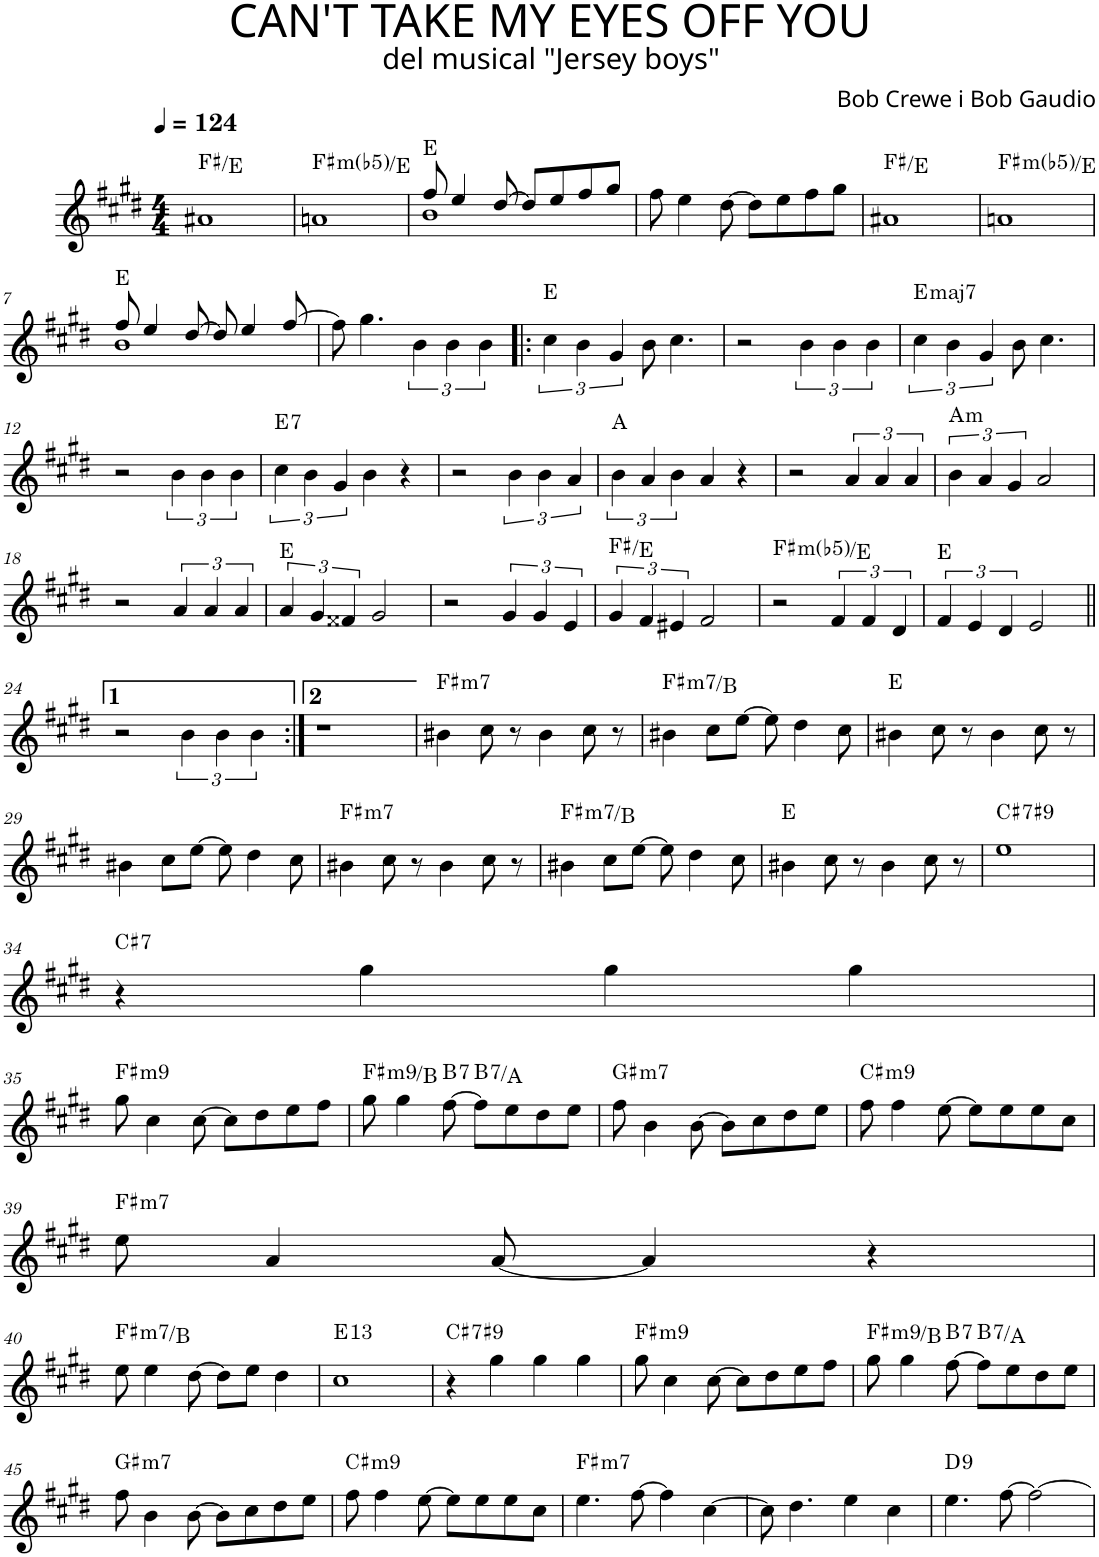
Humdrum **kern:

**kern	**harte
*part1	*part1
*staff1	*
*I"P1	*
*clefG2	*
*k[f#c#g#d#]	*
*E:	*
*M4/4	*
*MM124	*
=1	=1
1a#X	F#:maj/b7
=2	=2
!	!LO:H:kt=m
1an	F#:(b3,b5)/b7
=3	=3
*^	*
8ff#/	1b	E:maj
4ee/	.	.
[>8dd#/	.	.
8dd#/L]	.	.
8ee/	.	.
8ff#/	.	.
8gg#/J	.	.
*v	*v	*
=4	=4
8ff#\	.
4ee\	.
[>8dd#\	.
8dd#\L]	.
8ee\	.
8ff#\	.
8gg#\J	.
=5	=5
1a#X	F#:maj/b7
=6	=6
!	!LO:H:kt=m
1an	F#:(b3,b5)/b7
!!LO:LB:g=z
=7	=7
*^	*
8ff#/	1b	E:maj
4ee/	.	.
[>8dd#/	.	.
8dd#/]	.	.
4ee/	.	.
[>8ff#/	.	.
*v	*v	*
=8	=8
8ff#\]	.
4.gg#\	.
6b\	.
6b\	.
6b\	.
=9!|:	=9!|:
6cc#\	E:maj
6b\	.
6g#/	.
8b\	.
4.cc#\	.
=10	=10
2r	.
6b\	.
6b\	.
6b\	.
=11	=11
!	!LO:H:kt=maj7
6cc#\	E:maj7
6b\	.
6g#/	.
8b\	.
4.cc#\	.
!!LO:LB:g=z
=12	=12
2r	.
6b\	.
6b\	.
6b\	.
=13	=13
!	!LO:H:kt=7
6cc#\	E:7
6b\	.
6g#/	.
4b\	.
4r	.
=14	=14
2r	.
6b\	.
6b\	.
6a/	.
=15	=15
6b\	A:maj
6a/	.
6b\	.
4a/	.
4r	.
=16	=16
2r	.
6a/	.
6a/	.
6a/	.
=17	=17
!	!LO:H:kt=m
6b\	A:min
6a/	.
6g#/	.
2a/	.
!!LO:LB:g=z
=18	=18
2r	.
6a/	.
6a/	.
6a/	.
=19	=19
6a/	E:maj
6g#/	.
6f##X/	.
2g#/	.
=20	=20
2r	.
6g#/	.
6g#/	.
6e/	.
=21	=21
6g#/	F#:maj/b7
6f#/	.
6e#X/	.
2f#/	.
=22	=22
!	!LO:H:kt=m
2r	F#:(b3,b5)/b7
6f#/	.
6f#/	.
6d#/	.
=23	=23
6f#/	E:maj
6e/	.
6d#/	.
2e/	.
!!LO:LB:g=z
=24||	=24||
2r	.
6b\	.
6b\	.
6b\	.
=25:|!	=25:|!
1r	.
=26	=26
!	!LO:H:kt=m7
4b#X\	F#:min7
8cc#\	.
8r	.
4b#\	.
8cc#\	.
8r	.
=27	=27
!	!LO:H:kt=m7
4b#X\	F#:min7/4
8cc#\L	.
[>8ee\J	.
8ee\]	.
4dd#\	.
8cc#\	.
=28	=28
4b#X\	E:maj
8cc#\	.
8r	.
4b#\	.
8cc#\	.
8r	.
!!LO:LB:g=z
=29	=29
4b#X\	.
8cc#\L	.
[>8ee\J	.
8ee\]	.
4dd#\	.
8cc#\	.
=30	=30
!	!LO:H:kt=m7
4b#X\	F#:min7
8cc#\	.
8r	.
4b#\	.
8cc#\	.
8r	.
=31	=31
!	!LO:H:kt=m7
4b#X\	F#:min7/4
8cc#\L	.
[>8ee\J	.
8ee\]	.
4dd#\	.
8cc#\	.
=32	=32
4b#X\	E:maj
8cc#\	.
8r	.
4b#\	.
8cc#\	.
8r	.
=33	=33
!	!LO:H:kt=7
1ee	C#:7(#9)
!!LO:LB:g=z
=34	=34
!	!LO:H:kt=7
4r	C#:7
4gg#\	.
4gg#\	.
4gg#\	.
!!LO:LB:g=z
=35	=35
!	!LO:H:kt=m9
8gg#\	F#:min9
4cc#\	.
[>8cc#\	.
8cc#\L]	.
8dd#\	.
8ee\	.
8ff#\J	.
=36	=36
!	!LO:H:kt=m9
8gg#\	F#:min9/4
4gg#\	.
!	!LO:H:kt=7
[>8ff#\	B:7
!	!LO:H:kt=7
8ff#\L]	B:7/b7
8ee\	.
8dd#\	.
8ee\J	.
=37	=37
!	!LO:H:kt=m7
8ff#\	G#:min7
4b\	.
[>8b\	.
8b\L]	.
8cc#\	.
8dd#\	.
8ee\J	.
=38	=38
!	!LO:H:kt=m9
8ff#\	C#:min9
4ff#\	.
[>8ee\	.
8ee\L]	.
8ee\	.
8ee\	.
8cc#\J	.
!!LO:LB:g=z
=39	=39
!	!LO:H:kt=m7
8ee\	F#:min7
4a/	.
[<8a/	.
4a/]	.
4r	.
!!LO:LB:g=z
=40	=40
!	!LO:H:kt=m7
8ee\	F#:min7/4
4ee\	.
[>8dd#\	.
8dd#\L]	.
8ee\J	.
4dd#\	.
=41	=41
!	!LO:H:kt=13
1cc#	E:9(11,13)
=42	=42
!	!LO:H:kt=7
4r	C#:7(#9)
4gg#\	.
4gg#\	.
4gg#\	.
=43	=43
!	!LO:H:kt=m9
8gg#\	F#:min9
4cc#\	.
[>8cc#\	.
8cc#\L]	.
8dd#\	.
8ee\	.
8ff#\J	.
=44	=44
!	!LO:H:kt=m9
8gg#\	F#:min9/4
4gg#\	.
!	!LO:H:kt=7
[>8ff#\	B:7
!	!LO:H:kt=7
8ff#\L]	B:7/b7
8ee\	.
8dd#\	.
8ee\J	.
!!LO:LB:g=z
=45	=45
!	!LO:H:kt=m7
8ff#\	G#:min7
4b\	.
[>8b\	.
8b\L]	.
8cc#\	.
8dd#\	.
8ee\J	.
=46	=46
!	!LO:H:kt=m9
8ff#\	C#:min9
4ff#\	.
[>8ee\	.
8ee\L]	.
8ee\	.
8ee\	.
8cc#\J	.
=47	=47
!	!LO:H:kt=m7
4.ee\	F#:min7
[>8ff#\	.
4ff#\]	.
[>4cc#\	.
=48	=48
8cc#\]	.
4.dd#\	.
4ee\	.
4cc#\	.
=49	=49
!	!LO:H:kt=9
4.ee\	D:9
[>8ff#\	.
2ff#\_	.
=	=
*-	*-
